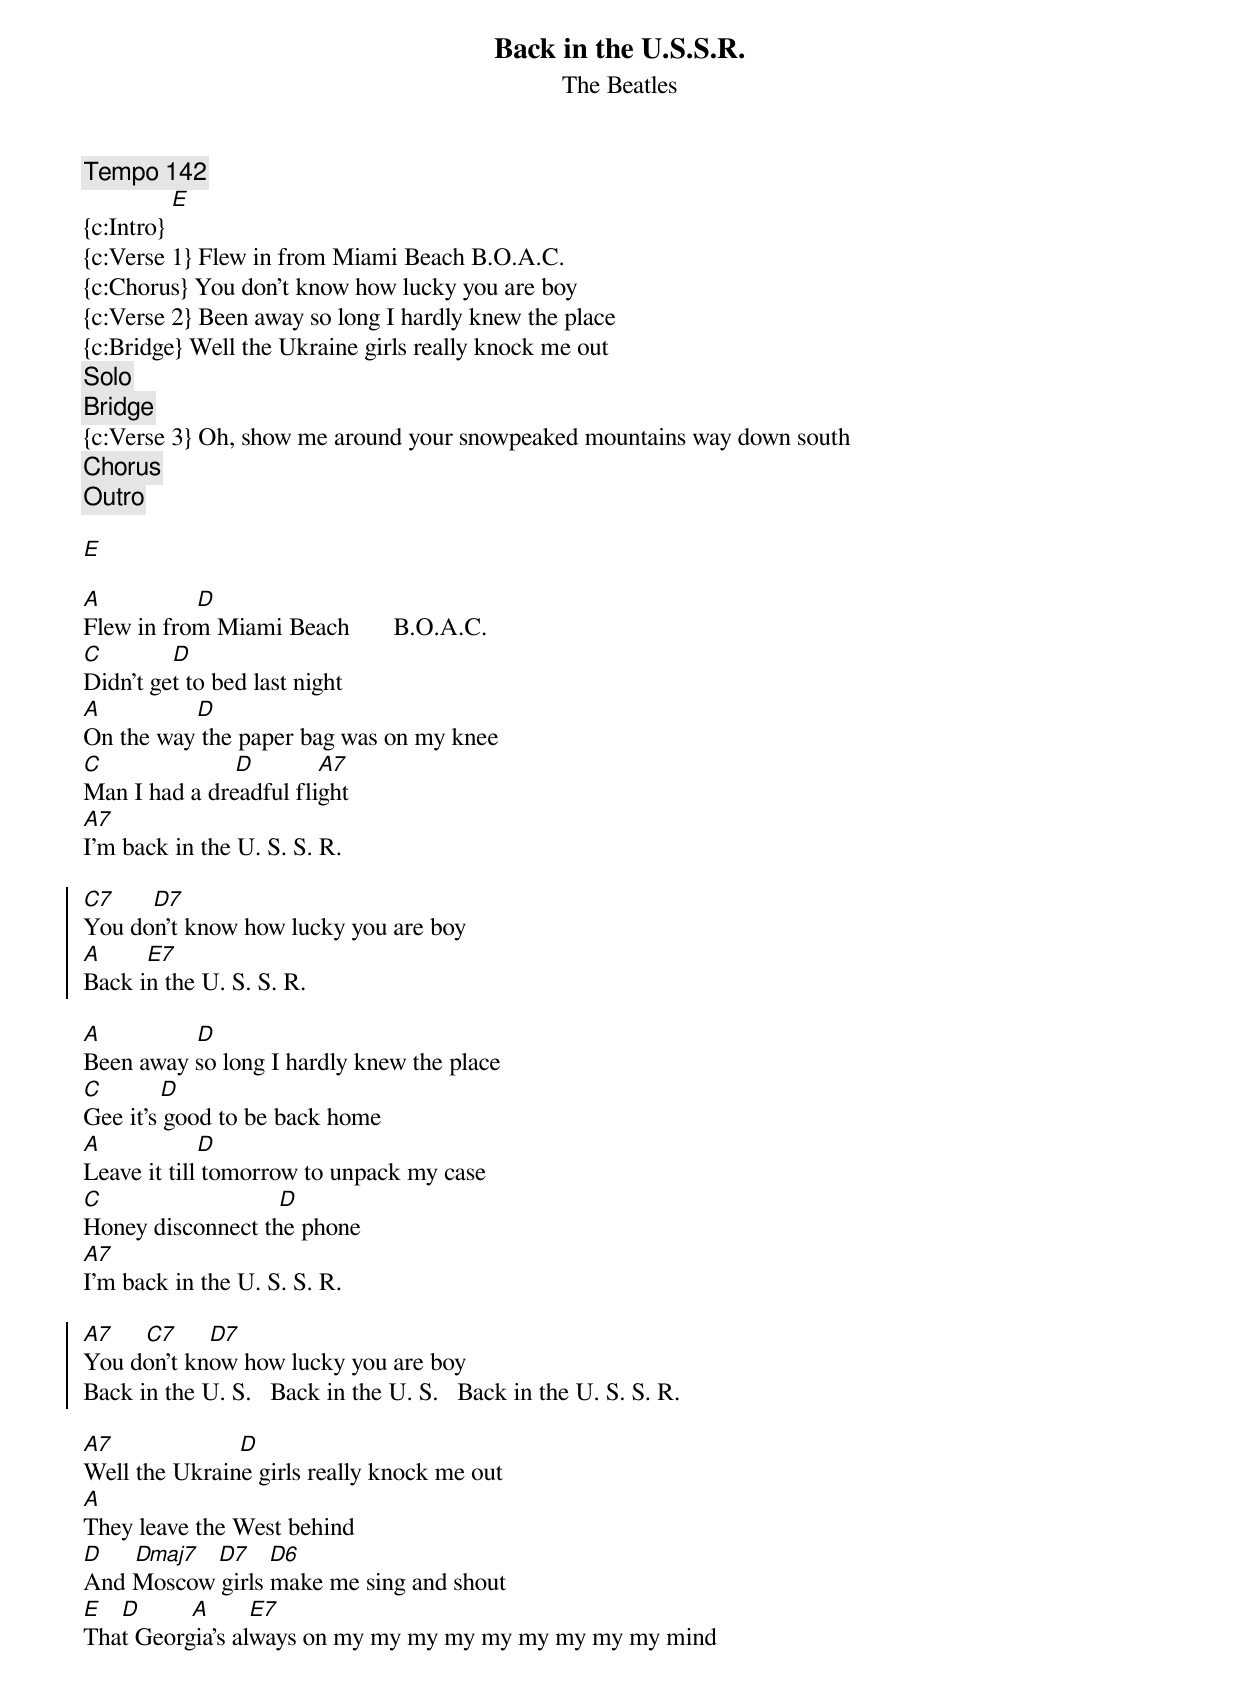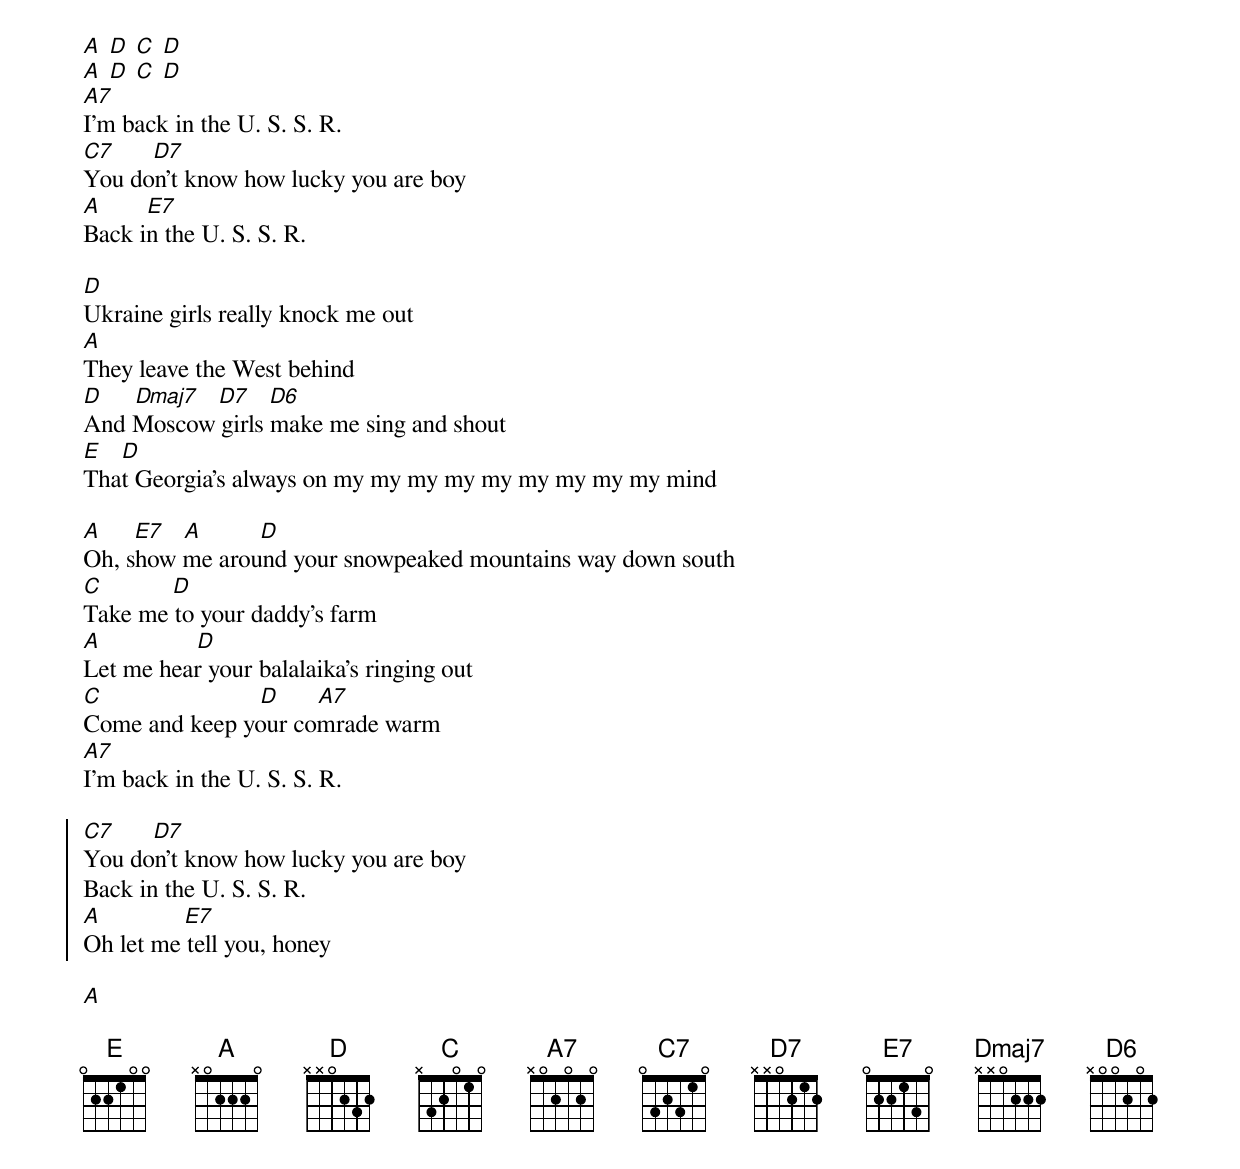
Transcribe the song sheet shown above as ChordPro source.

{t: Back in the U.S.S.R.}
{st: The Beatles}
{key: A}
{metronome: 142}
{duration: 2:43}

{c:Tempo 142}
{c:Intro} [E]
{c:Verse 1} Flew in from Miami Beach B.O.A.C.
{c:Chorus} You don't know how lucky you are boy
{c:Verse 2} Been away so long I hardly knew the place
{c:Bridge} Well the Ukraine girls really knock me out
{c:Solo}
{c:Bridge}
{c:Verse 3} Oh, show me around your snowpeaked mountains way down south
{c:Chorus}
{c:Outro}

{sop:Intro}
[E]
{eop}

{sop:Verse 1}
[A]               [D]
Flew in from Miami Beach       B.O.A.C.
[C]           [D]
Didn't get to bed last night
[A]               [D]
On the way the paper bag was on my knee
[C]                     [D]          [A7]
Man I had a dreadful flight
[A7]
I'm back in the U. S. S. R.
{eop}

{soc}
[C7]      [D7]
You don't know how lucky you are boy
[A]       [E7]
Back in the U. S. S. R.
{eoc}

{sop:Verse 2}
[A]               [D]
Been away so long I hardly knew the place
[C]         [D]
Gee it's good to be back home
[A]               [D]
Leave it till tomorrow to unpack my case
[C]                            [D]
Honey disconnect the phone
[A7]
I'm back in the U. S. S. R.
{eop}

{soc}
[A7]     [C7]     [D7]
You don't know how lucky you are boy
Back in the U. S.   Back in the U. S.   Back in the U. S. S. R.
{eoc}

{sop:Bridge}
[A7]                    [D]
Well the Ukraine girls really knock me out
[A]
They leave the West behind
[D]     [Dmaj7]   [D7]   [D6]
And Moscow girls make me sing and shout
[E]   [D]        [A]      [E7]
That Georgia's always on my my my my my my my my my mind
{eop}

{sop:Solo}
[A] [D] [C] [D]
[A] [D] [C] [D]
[A7]
I'm back in the U. S. S. R.
[C7]      [D7]
You don't know how lucky you are boy
[A]       [E7]
Back in the U. S. S. R.
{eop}

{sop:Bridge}
[D]
Ukraine girls really knock me out
[A]
They leave the West behind
[D]     [Dmaj7]   [D7]   [D6]
And Moscow girls make me sing and shout
[E]   [D]
That Georgia's always on my my my my my my my my my mind
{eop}

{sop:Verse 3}
[A]     [E7]   [A]         [D]
Oh, show me around your snowpeaked mountains way down south
[C]           [D]
Take me to your daddy's farm
[A]               [D]
Let me hear your balalaika's ringing out
[C]                         [D]      [A7]
Come and keep your comrade warm
[A7]
I'm back in the U. S. S. R.
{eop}

{soc}
[C7]      [D7]
You don't know how lucky you are boy
Back in the U. S. S. R.
[A]             [E7]
Oh let me tell you, honey
{eoc}

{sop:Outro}
[A]
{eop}

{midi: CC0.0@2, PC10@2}
